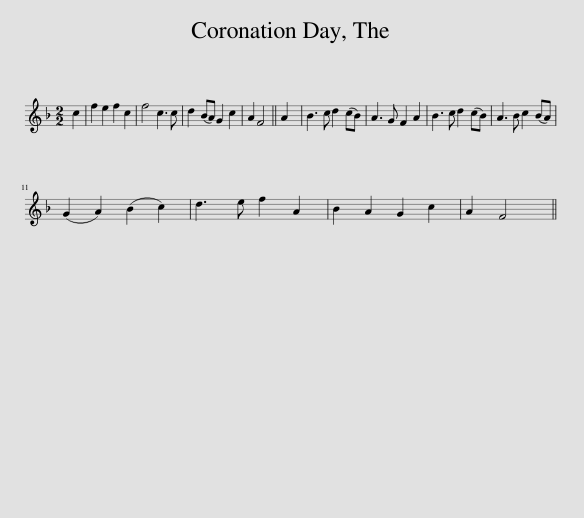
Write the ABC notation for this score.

X:1
L:1/8
M:2/2
I:linebreak $
K:F
V:1 treble
V:1
 c2 | f2 e2 f2 c2 | f4 c3 c | d2 (BA) G2 c2 | A2 F4 || %5
 A2 | B3 c d2 (cB) | A3 G F2 A2 | B3 c d2 (cB) | A3 B c2 (BA) |$ %10
 (G2 A2) (B2 c2) | d3 e f2 A2 | B2 A2 G2 c2 | A2 F4 || %14
